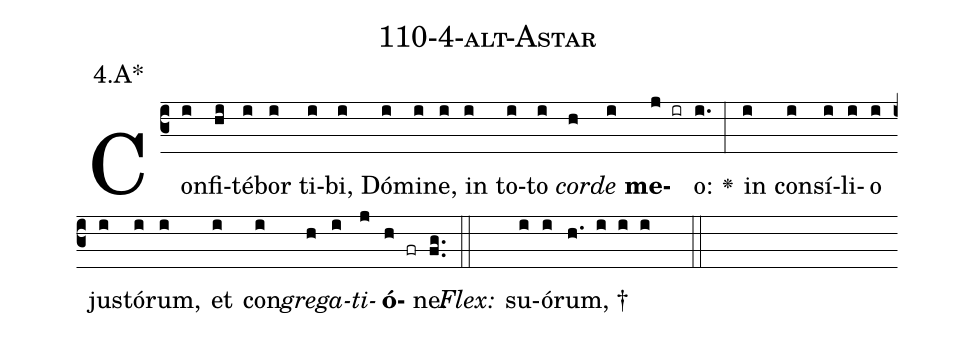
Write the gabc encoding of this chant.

name: 110-4-alt-Astar;
annotation: 4.A*;
%%
(c3)Con(i)fi(hi)té(i)bor(i) ti(i)bi,(i) Dó(i)mi(i)ne,(i) in(i) to(i)to(i) <i>cor</i>(h)<i>de</i>(i) <b>me</b>(j ir)o:(i.) <v>\greheightstar</v>(:) in(i) con(i)sí(i)li(i)o(i) jus(i)tó(i)rum,(i) et(i) con(i)<i>gre</i>(h)<i>ga</i>(i)<i>ti</i>(j)<b>ó</b>(h fr)ne.(fg..) (::)
<i>Flex:</i>()  su(i)ó(i)rum, †(h. i i i  ::)

%E(i) u(h) o(i) u(j) a(h) e.(fg..) (::)
